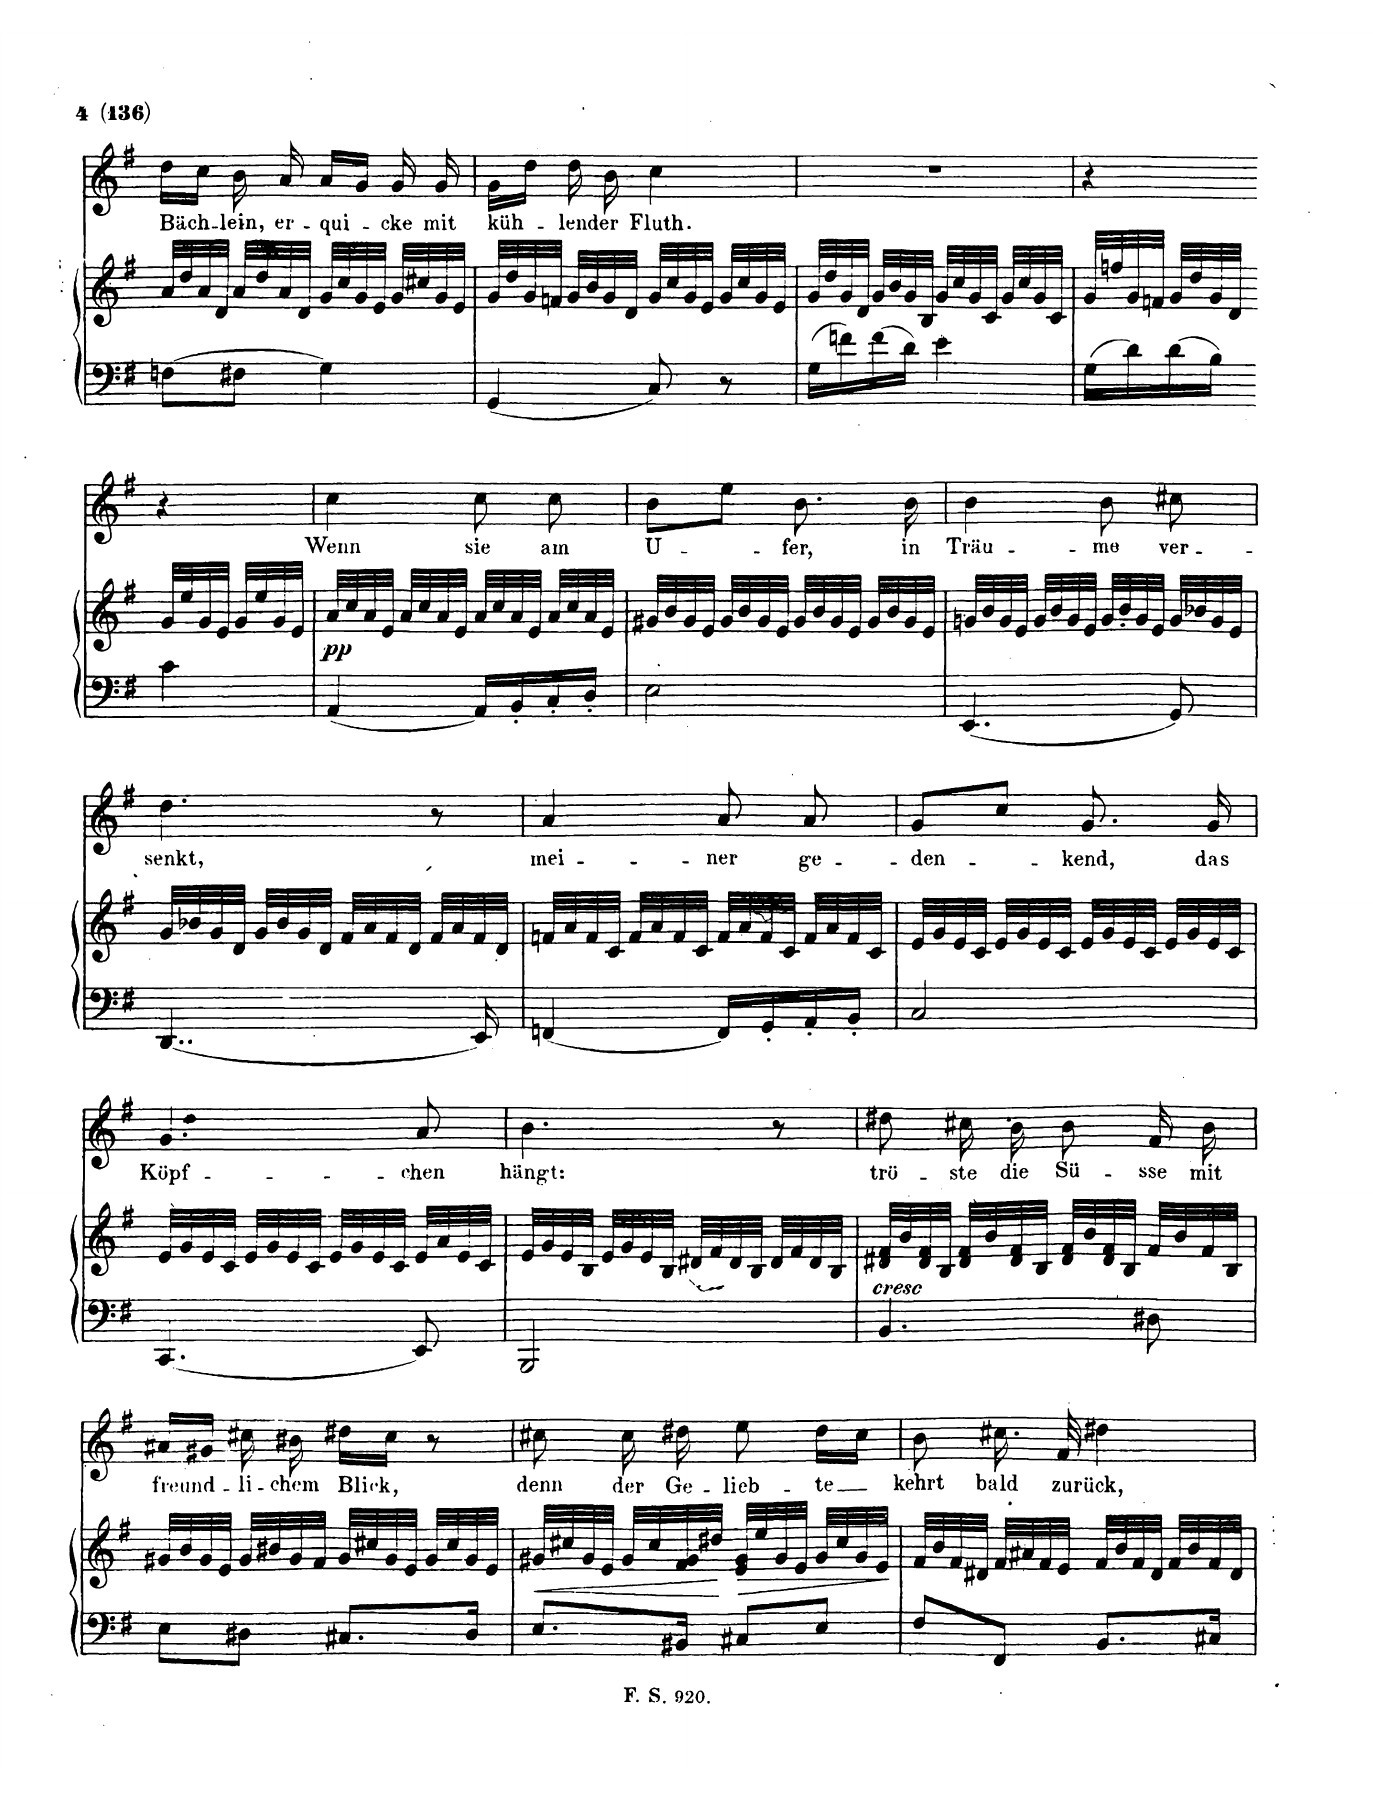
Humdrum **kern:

**kern	**kern	**dynam	**kern	**text
*part2	*part2	*part2	*part1	*part1
*staff3	*staff2	*staff2/3	*staff1	*staff1
*I"Piano	*	*	*I"Voice	*
*I'Pno	*	*	*	*
*clefF4	*clefG2	*	*clefG2	*
*k[f#]	*k[f#]	*	*k[f#]	*
*M2/4	*M2/4	*	*M2/4	*
=28	=28	=28	=28	=28
8Fn\L	32a/LLL	.	16dd\LL	Bäch-
.	32dd/	.	.	.
.	32a/	.	16cc\JJ	.
.	32d/JJJ	.	.	.
8F#X\J	32a/LLL	.	16b\	-lein,
.	32dd/	.	.	.
.	32a/	.	16a/	er-
.	32d/JJJ	.	.	.
4G\	32g/LLL	.	16a/LL	-qui-
.	32cc/	.	.	.
.	32g/	.	16g/JJ	.
.	32e/JJJ	.	.	.
.	32g/LLL	.	16g/	-cke
.	32cc#X/	.	.	.
.	32g/	.	16g/	mit
.	32e/JJJ	.	.	.
=29	=29	=29	=29	=29
4GG/	32g/LLL	.	16g\LL	küh-
.	32dd/	.	.	.
.	32g/	.	16dd\JJ	.
.	32fn/JJJ	.	.	.
.	32g/LLL	.	16dd\	-len-
.	32b/	.	.	.
.	32g/	.	16b\	-der
.	32d/JJJ	.	.	.
8C/	32g/LLL	.	4cc\	Flut.
.	32cc/	.	.	.
.	32g/	.	.	.
.	32e/JJJ	.	.	.
8r	32g/LLL	.	.	.
.	32cc/	.	.	.
.	32g/	.	.	.
.	32e/JJJ	.	.	.
=30	=30	=30	=30	=30
16G\LL	32g/LLL	.	2r	.
.	32dd/	.	.	.
16fn\	32g/	.	.	.
.	32d/JJJ	.	.	.
16f\	32g/LLL	.	.	.
.	32b/	.	.	.
16d\JJ	32g/	.	.	.
.	32B/JJJ	.	.	.
4e\	32g/LLL	.	.	.
.	32cc/	.	.	.
.	32g/	.	.	.
.	32c/JJJ	.	.	.
.	32g/LLL	.	.	.
.	32cc/	.	.	.
.	32g/	.	.	.
.	32c/JJJ	.	.	.
=31	=31	=31	=31	=31
16G\LL	32g/LLL	.	4r	.
.	32ffn/	.	.	.
16d\	32g/	.	.	.
.	32fn/JJJ	.	.	.
16d\	32g/LLL	.	.	.
.	32dd/	.	.	.
16B\JJ	32g/	.	.	.
.	32d/JJJ	.	.	.
=32-	=32-	=32-	=32-	=32-
4c\	32g/LLL	.	4r	.
.	32ee/	.	.	.
.	32g/	.	.	.
.	32e/JJJ	.	.	.
.	32g/LLL	.	.	.
.	32ee/	.	.	.
.	32g/	.	.	.
.	32e/JJJ	.	.	.
=33	=33	=33	=33	=33
!	!	!LO:DY:b	!	!
[4AA/	32a/LLL	pp	4cc\	Wenn
.	32cc/	.	.	.
.	32a/	.	.	.
.	32e/JJJ	.	.	.
.	32a/LLL	.	.	.
.	32cc/	.	.	.
.	32a/	.	.	.
.	32e/JJJ	.	.	.
16AA/LL]	32a/LLL	.	8cc\	sie
.	32cc/	.	.	.
16BB'/	32a/	.	.	.
.	32e/JJJ	.	.	.
16C'/	32a/LLL	.	8cc\	am
.	32cc/	.	.	.
16D'/JJ	32a/	.	.	.
.	32e/JJJ	.	.	.
=34	=34	=34	=34	=34
2E\	32g#X/LLL	.	8b\L	U-
.	32b/	.	.	.
.	32g#/	.	.	.
.	32e/JJJ	.	.	.
.	32g#/LLL	.	8ee\J	.
.	32b/	.	.	.
.	32g#/	.	.	.
.	32e/JJJ	.	.	.
.	32g#/LLL	.	8.b\	-fer,
.	32b/	.	.	.
.	32g#/	.	.	.
.	32e/JJJ	.	.	.
.	32g#/LLL	.	.	.
.	32b/	.	.	.
.	32g#/	.	16b\	in
.	32e/JJJ	.	.	.
=35	=35	=35	=35	=35
4.EE/	32gn/LLL	.	4b\	Träu-
.	32b/	.	.	.
.	32g/	.	.	.
.	32e/JJJ	.	.	.
.	32g/LLL	.	.	.
.	32b/	.	.	.
.	32g/	.	.	.
.	32e/JJJ	.	.	.
.	32g/LLL	.	8b\	-me
.	32b/	.	.	.
.	32g/	.	.	.
.	32e/JJJ	.	.	.
8GG/	32g/LLL	.	8cc#X\	ver-
.	32b-X/	.	.	.
.	32g/	.	.	.
.	32e/JJJ	.	.	.
=36	=36	=36	=36	=36
4..DD/	32g/LLL	.	4.dd\	-senkt,
.	32b-X/	.	.	.
.	32g/	.	.	.
.	32d/JJJ	.	.	.
.	32g/LLL	.	.	.
.	32b-/	.	.	.
.	32g/	.	.	.
.	32d/JJJ	.	.	.
.	32f#/LLL	.	.	.
.	32a/	.	.	.
.	32f#/	.	.	.
.	32d/JJJ	.	.	.
.	32f#/LLL	.	8r	.
.	32a/	.	.	.
16EE/	32f#/	.	.	.
.	32d/JJJ	.	.	.
=37	=37	=37	=37	=37
[4FFn/	32fn/LLL	.	4a/	mei-
.	32a/	.	.	.
.	32f/	.	.	.
.	32c/JJJ	.	.	.
.	32f/LLL	.	.	.
.	32a/	.	.	.
.	32f/	.	.	.
.	32c/JJJ	.	.	.
16FF/LL]	32f/LLL	.	8a/	-ner
.	32a/	.	.	.
16GG'/	32f/	.	.	.
.	32c/JJJ	.	.	.
16AA'/	32f/LLL	.	8a/	ge-
.	32a/	.	.	.
16BB'/JJ	32f/	.	.	.
.	32c/JJJ	.	.	.
=38	=38	=38	=38	=38
2C/	32e/LLL	.	8g/L	-den-
.	32g/	.	.	.
.	32e/	.	.	.
.	32c/JJJ	.	.	.
.	32e/LLL	.	8cc/J	.
.	32g/	.	.	.
.	32e/	.	.	.
.	32c/JJJ	.	.	.
.	32e/LLL	.	8.g/	-kend,
.	32g/	.	.	.
.	32e/	.	.	.
.	32c/JJJ	.	.	.
.	32e/LLL	.	.	.
.	32g/	.	.	.
.	32e/	.	16g/	das
.	32c/JJJ	.	.	.
=39	=39	=39	=39	=39
4.CC/	32e/LLL	.	4.g/	Köpf-
.	32g/	.	.	.
.	32e/	.	.	.
.	32c/JJJ	.	.	.
.	32e/LLL	.	.	.
.	32g/	.	.	.
.	32e/	.	.	.
.	32c/JJJ	.	.	.
.	32e/LLL	.	.	.
.	32g/	.	.	.
.	32e/	.	.	.
.	32c/JJJ	.	.	.
8EE/	32e/LLL	.	8a/	-chen
.	32a/	.	.	.
.	32e/	.	.	.
.	32c/JJJ	.	.	.
=40	=40	=40	=40	=40
2BBB/	32e/LLL	.	4.b\	hängt:
.	32g/	.	.	.
.	32e/	.	.	.
.	32B/JJJ	.	.	.
.	32e/LLL	.	.	.
.	32g/	.	.	.
.	32e/	.	.	.
.	32B/JJJ	.	.	.
.	32d#X/LLL	.	.	.
.	32f#/	.	.	.
.	32d#/	.	.	.
.	32B/JJJ	.	.	.
.	32d#/LLL	.	8r	.
.	32f#/	.	.	.
.	32d#/	.	.	.
.	32B/JJJ	.	.	.
=41	=41	=41	=41	=41
!	!LO:TX:b:i:t=cresc.	!	!	!
4.BB/	32d#X/ 32f#/LLL	.	8dd#X\	trö-
.	32b/	.	.	.
.	32f#/	.	.	.
.	32B/JJJ	.	.	.
.	32d#/ 32f#/LLL	.	16cc#X\	-ste
.	32b/	.	.	.
.	32d#/ 32f#/	.	16b\	die
.	32B/JJJ	.	.	.
.	32d#/ 32f#/LLL	.	8b\	Sü-
.	32b/	.	.	.
.	32d#/ 32f#/	.	.	.
.	32B/JJJ	.	.	.
8D#X\	32f#/LLL	.	16f#/	-sse
.	32b/	.	.	.
.	32f#/	.	16b\	mit
.	32B/JJJ	.	.	.
=42	=42	=42	=42	=42
8E\L	32g#X/LLL	.	16a#X/LL	freund-
.	32b/	.	.	.
.	32g#/	.	16g#X/JJ	.
.	32e/JJJ	.	.	.
8D#X\J	32g#/LLL	.	16cc#X\	-li-
.	32b#X/	.	.	.
.	32g#/	.	16b#X\	-chem
.	32f#/JJJ	.	.	.
8.C#X/L	32g#/LLL	.	16dd#X\LL	Blick,
.	32cc#X/	.	.	.
.	32g#/	.	16cc#\JJ	.
.	32e/JJJ	.	.	.
.	32g#/LLL	.	8r	.
.	32cc#/	.	.	.
16D#/Jk	32g#/	.	.	.
.	32e/JJJ	.	.	.
=43	=43	=43	=43	=43
!	!	!LO:HP:b	!	!
8.E/L	32g#X/LLL	<	8cc#X\	denn
.	32cc#X/	.	.	.
.	32g#/	.	.	.
.	32e/JJJ	.	.	.
.	32g#/LLL	.	16cc#\	der
.	32cc#/	.	.	.
16BB#X/Jk	32f#/ 32g#/	.	16dd#X\	Ge-
.	32dd#X/JJJ	.	.	.
!	!	!LO:HP:n=1:b	!	!
8C#X/L	32e/ 32g#/LLL	[ >	8ee\	-lieb-
.	32ee/	.	.	.
.	32g#/	.	.	.
.	32e/JJJ	.	.	.
8E/J	32g#/LLL	.	16dd#\LL	-te
.	32cc#/	.	.	.
.	32g#/	.	16cc#\JJ	.
.	32e/JJJ	.	.	.
.	.	]	.	.
=44	=44	=44	=44	=44
8F#/L	32f#/LLL	.	8b\	kehrt
.	32b/	.	.	.
.	32f#/	.	.	.
.	32d#X/JJJ	.	.	.
8FF#/J	32f#/LLL	.	16.cc#X\	bald
.	32a#X/	.	.	.
.	32f#/	.	.	.
.	32e/JJJ	.	32f#/	zu-
8.BB/L	32f#/LLL	.	4dd#X\	-rück,
.	32b/	.	.	.
.	32f#/	.	.	.
.	32d#/JJJ	.	.	.
.	32f#/LLL	.	.	.
.	32b/	.	.	.
16C#X/Jk	32f#/	.	.	.
.	32d#/JJJ	.	.	.
=	=	=	=	=
*-	*-	*-	*-	*-
